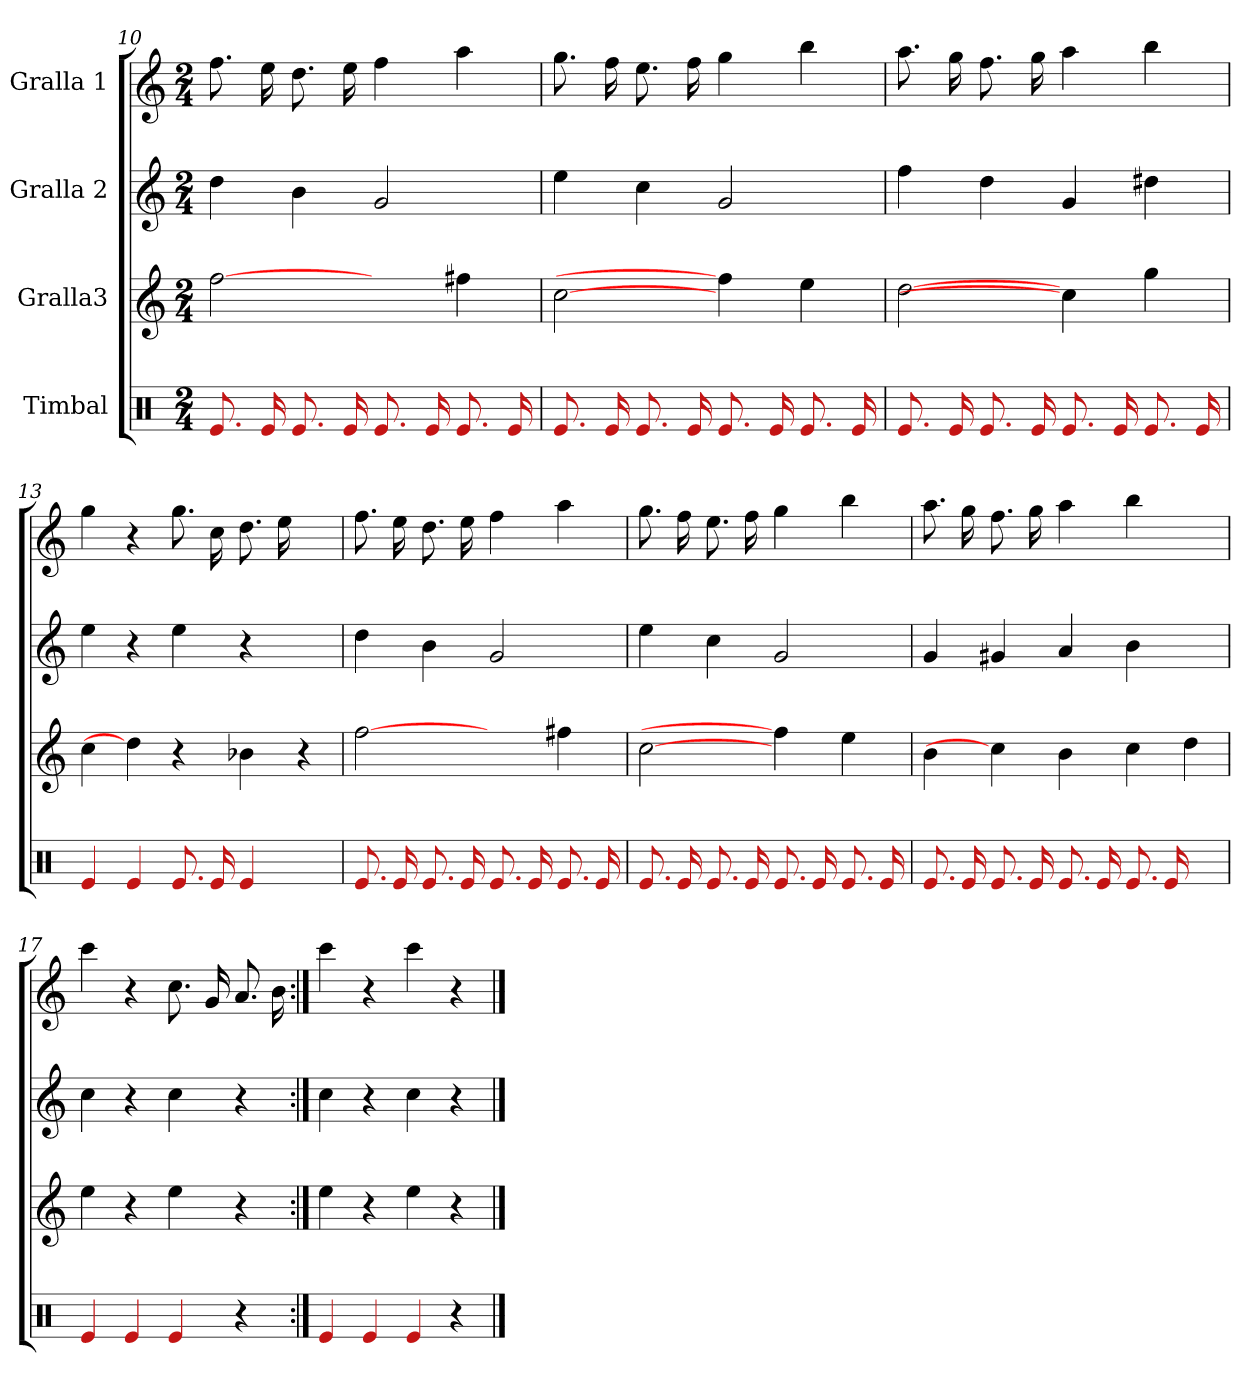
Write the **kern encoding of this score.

**kern	**kern	**kern	**kern
*part4	*part3	*part2	*part1
*staff4	*staff3	*staff2	*staff1
*I"Timbal	*I"Gralla3	*I"Gralla 2	*I"Gralla 1
*clefX	*clefG2	*clefG2	*clefG2
*k[]	*k[]	*k[]	*k[]
*M2/4	*M2/4	*M2/4	*M2/4
=10	=10	=10	=10
8.e	[2ff	4dd	8.ff
16e	.	.	16ee
8.e	.	4b	8.dd
16e	.	.	16ee
8.e	4ryy	2g	4ff
16e	.	.	.
8.e	4ff#	.	4aa
16e	.	.	.
=11	=11	=11	=11
8.e	[2cc	4ee	8.gg
16e	.	.	16ff
8.e	.	4cc	8.ee
16e	.	.	16ff
8.e	4ff]	2g	4gg
16e	.	.	.
8.e	4ee	.	4bb
16e	.	.	.
=12	=12	=12	=12
8.e	[2dd	4ff	8.aa
16e	.	.	16gg
8.e	.	4dd	8.ff
16e	.	.	16gg
8.e	4cc]	4g	4aa
16e	.	.	.
8.e	4gg	4dd#	4bb
16e	.	.	.
=13	=13	=13	=13
4e	4cc	4ee	4gg
4e	4dd]	4r	4r
8.e	4r	4ee	8.gg
16e	.	.	16cc
4e	4b-	4r	8.dd
.	.	.	16ee
4ryy	4r	4ryy	4ryy
=14	=14	=14	=14
8.e	[2ff	4dd	8.ff
16e	.	.	16ee
8.e	.	4b	8.dd
16e	.	.	16ee
8.e	4ryy	2g	4ff
16e	.	.	.
8.e	4ff#	.	4aa
16e	.	.	.
=15	=15	=15	=15
8.e	[2cc	4ee	8.gg
16e	.	.	16ff
8.e	.	4cc	8.ee
16e	.	.	16ff
8.e	4ff]	2g	4gg
16e	.	.	.
8.e	4ee	.	4bb
16e	.	.	.
=16	=16	=16	=16
8.e	4b	4g	8.aa
16e	.	.	16gg
8.e	4cc]	4g#	8.ff
16e	.	.	16gg
8.e	4b	4a	4aa
16e	.	.	.
8.e	4cc	4b	4bb
16e	.	.	.
4ryy	4dd	4ryy	4ryy
=17	=17	=17	=17
4e	4ee	4cc	4ccc
4e	4r	4r	4r
4e	4ee	4cc	8.cc
.	.	.	16g
4r	4r	4r	8.a
.	.	.	16b
=18:|!	=18:|!	=18:|!	=18:|!
4e	4ee	4cc	4ccc
4e	4r	4r	4r
4e	4ee	4cc	4ccc
4r	4r	4r	4r
==	==	==	==
*-	*-	*-	*-
